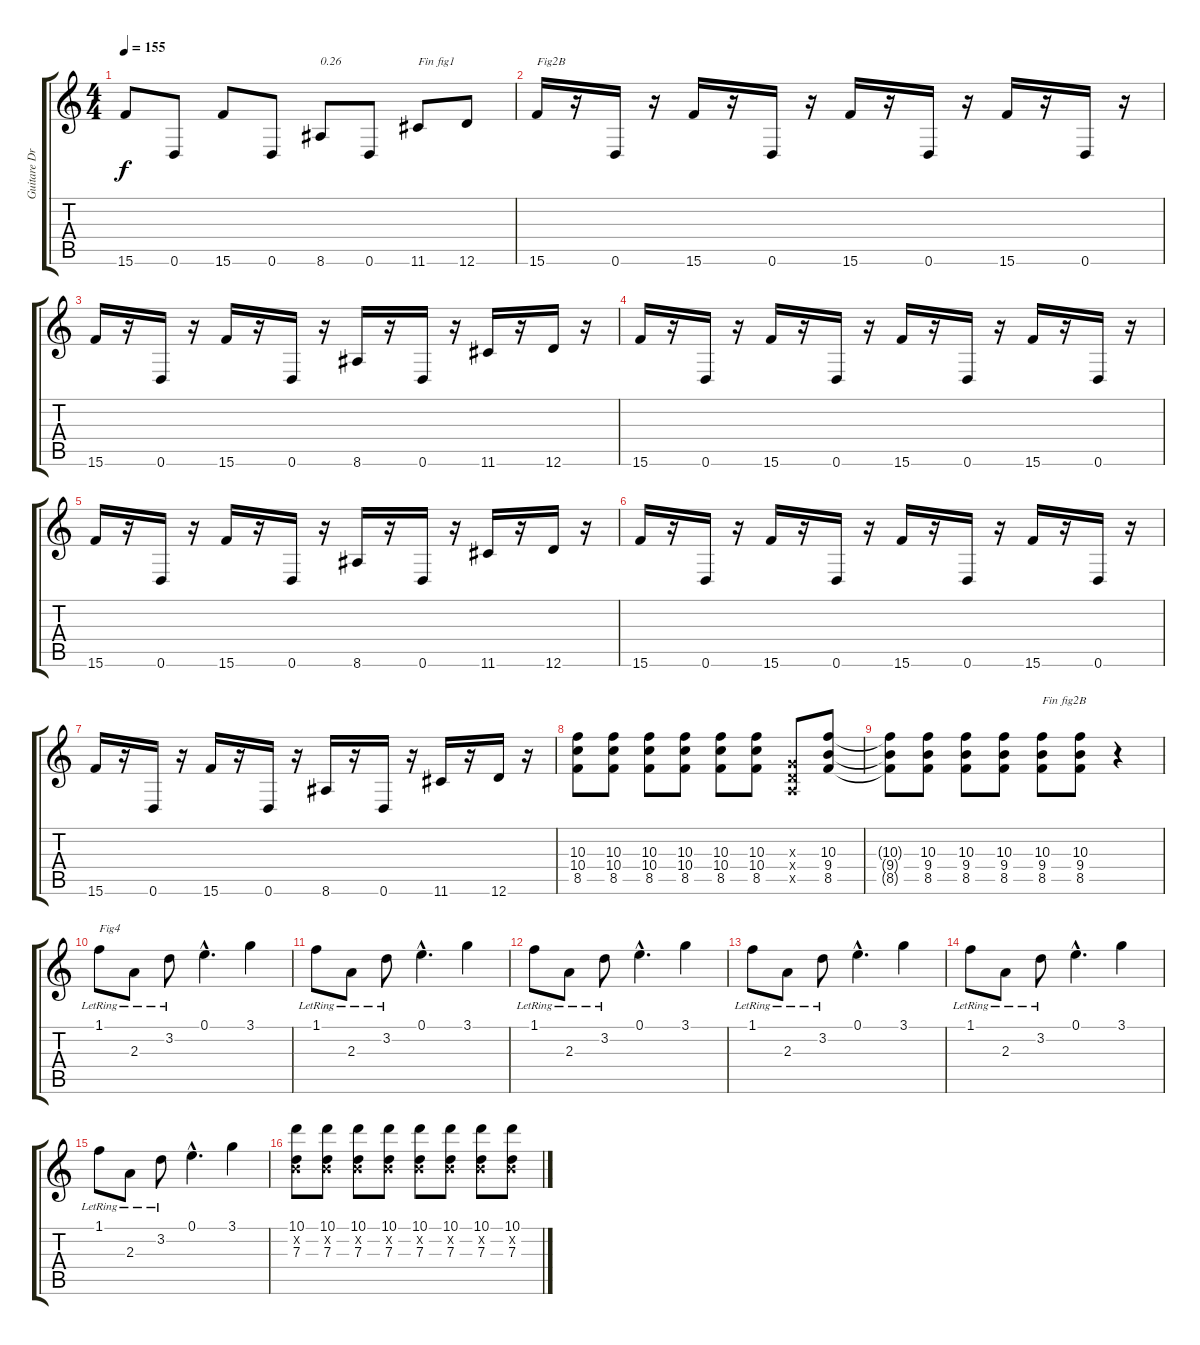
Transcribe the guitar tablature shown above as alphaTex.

\track ("Guitare Dr-D" "Guitare Dr") {instrument overdrivenguitar}
\staff {score tabs}
\tuning (E4 B3 G3 D3 A2 D2) {hide}
\ts (4 4)
\tempo 155
\clef g2
\ks c
15.6.8{dy f} 0.6.8 15.6.8 0.6.8 8.6.8{txt "0.26"} 0.6.8 11.6.8{txt "Fin fig1"} 12.6.8 |
15.6.16{txt "Fig2B"} r.16 0.6.16 r.16 15.6.16 r.16 0.6.16 r.16 15.6.16 r.16 0.6.16 r.16 15.6.16 r.16 0.6.16 r.16 |
15.6.16 r.16 0.6.16 r.16 15.6.16 r.16 0.6.16 r.16 8.6.16 r.16 0.6.16 r.16 11.6.16 r.16 12.6.16 r.16 |
15.6.16 r.16 0.6.16 r.16 15.6.16 r.16 0.6.16 r.16 15.6.16 r.16 0.6.16 r.16 15.6.16 r.16 0.6.16 r.16 |
15.6.16 r.16 0.6.16 r.16 15.6.16 r.16 0.6.16 r.16 8.6.16 r.16 0.6.16 r.16 11.6.16 r.16 12.6.16 r.16 |
15.6.16 r.16 0.6.16 r.16 15.6.16 r.16 0.6.16 r.16 15.6.16 r.16 0.6.16 r.16 15.6.16 r.16 0.6.16 r.16 |
15.6.16 r.16 0.6.16 r.16 15.6.16 r.16 0.6.16 r.16 8.6.16 r.16 0.6.16 r.16 11.6.16 r.16 12.6.16 r.16 |
(10.3 10.4 8.5).8 (10.3 10.4 8.5).8 (10.3 10.4 8.5).8 (10.3 10.4 8.5).8 (10.3 10.4 8.5).8 (10.3 10.4 8.5).8 (0.3{x} 0.4{x} 0.5{x}).8 (10.3 9.4 8.5).8 |
(10.3{t} 9.4{t} 8.5{t}).8 (10.3 9.4 8.5).8 (10.3 9.4 8.5).8 (10.3 9.4 8.5).8 (10.3 9.4 8.5).8{txt "Fin fig2B"} (10.3 9.4 8.5).8 r.4 |
1.1{lr}.8{txt "Fig4"} 2.3{lr}.8 3.2{lr}.8 0.1{hac}.4{d} 3.1.4 |
1.1{lr}.8 2.3{lr}.8 3.2{lr}.8 0.1{hac}.4{d} 3.1.4 |
1.1{lr}.8 2.3{lr}.8 3.2{lr}.8 0.1{hac}.4{d} 3.1.4 |
1.1{lr}.8 2.3{lr}.8 3.2{lr}.8 0.1{hac}.4{d} 3.1.4 |
1.1{lr}.8 2.3{lr}.8 3.2{lr}.8 0.1{hac}.4{d} 3.1.4 |
1.1{lr}.8 2.3{lr}.8 3.2{lr}.8 0.1{hac}.4{d} 3.1.4 |
(10.1 0.2{x} 7.3).8 (10.1 0.2{x} 7.3).8 (10.1 0.2{x} 7.3).8 (10.1 0.2{x} 7.3).8 (10.1 0.2{x} 7.3).8 (10.1 0.2{x} 7.3).8 (10.1 0.2{x} 7.3).8 (10.1 0.2{x} 7.3).8
